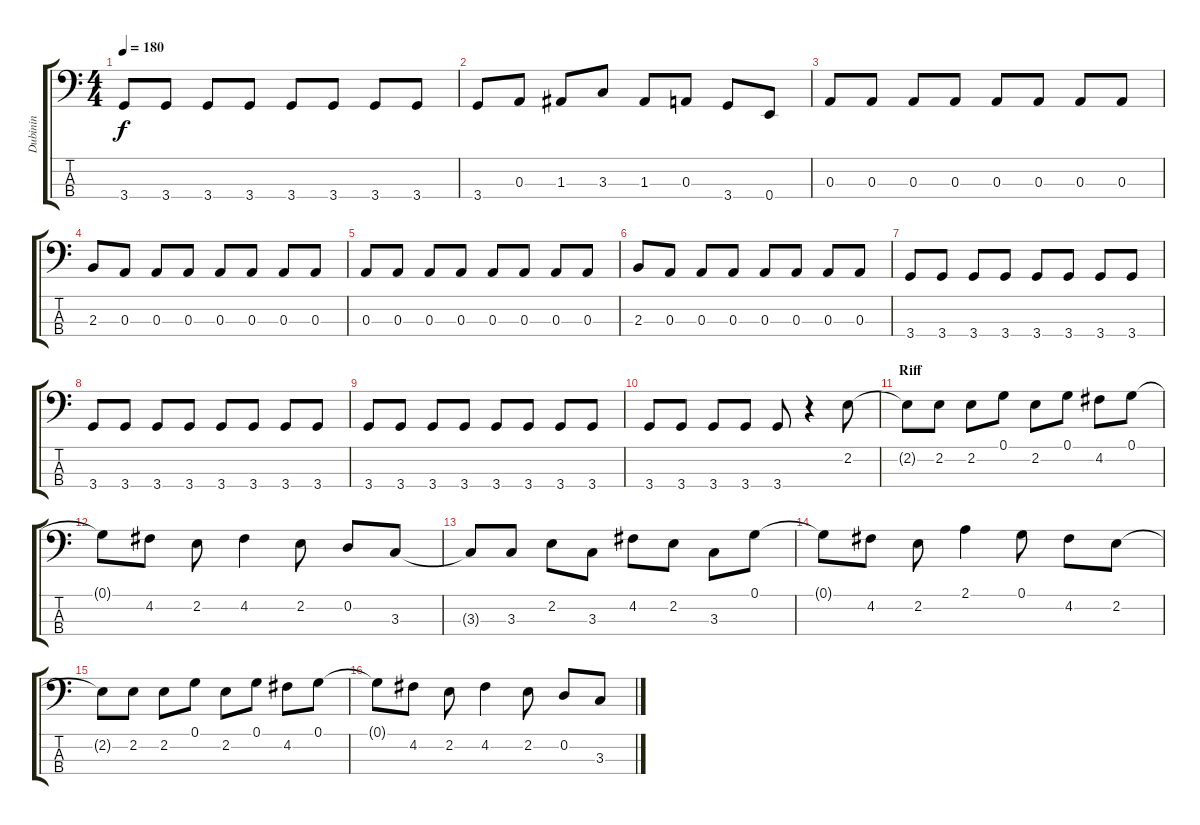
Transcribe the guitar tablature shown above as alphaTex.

\track ("Dubinin" "Dubinin") {instrument electricbassfinger}
\staff {score tabs}
\tuning (G2 D2 A1 E1) {hide}
\ts (4 4)
\tempo 180
\clef f4
\ks c
3.4.8{dy f} 3.4.8 3.4.8 3.4.8 3.4.8 3.4.8 3.4.8 3.4.8 |
3.4.8 0.3.8 1.3.8 3.3.8 1.3.8 0.3.8 3.4.8 0.4.8 |
0.3.8 0.3.8 0.3.8 0.3.8 0.3.8 0.3.8 0.3.8 0.3.8 |
2.3.8 0.3.8 0.3.8 0.3.8 0.3.8 0.3.8 0.3.8 0.3.8 |
0.3.8 0.3.8 0.3.8 0.3.8 0.3.8 0.3.8 0.3.8 0.3.8 |
2.3.8 0.3.8 0.3.8 0.3.8 0.3.8 0.3.8 0.3.8 0.3.8 |
3.4.8 3.4.8 3.4.8 3.4.8 3.4.8 3.4.8 3.4.8 3.4.8 |
3.4.8 3.4.8 3.4.8 3.4.8 3.4.8 3.4.8 3.4.8 3.4.8 |
3.4.8 3.4.8 3.4.8 3.4.8 3.4.8 3.4.8 3.4.8 3.4.8 |
3.4.8 3.4.8 3.4.8 3.4.8 3.4.8 r.4 2.2.8 |
\section ("" "Riff")
2.2{t}.8 2.2.8 2.2.8 0.1.8 2.2.8 0.1.8 4.2.8 0.1.8 |
0.1{t}.8 4.2.8 2.2.8 4.2.4 2.2.8 0.2.8 3.3.8 |
3.3{t}.8 3.3.8 2.2.8 3.3.8 4.2.8 2.2.8 3.3.8 0.1.8 |
0.1{t}.8 4.2.8 2.2.8 2.1.4 0.1.8 4.2.8 2.2.8 |
2.2{t}.8 2.2.8 2.2.8 0.1.8 2.2.8 0.1.8 4.2.8 0.1.8 |
0.1{t}.8 4.2.8 2.2.8 4.2.4 2.2.8 0.2.8 3.3.8
